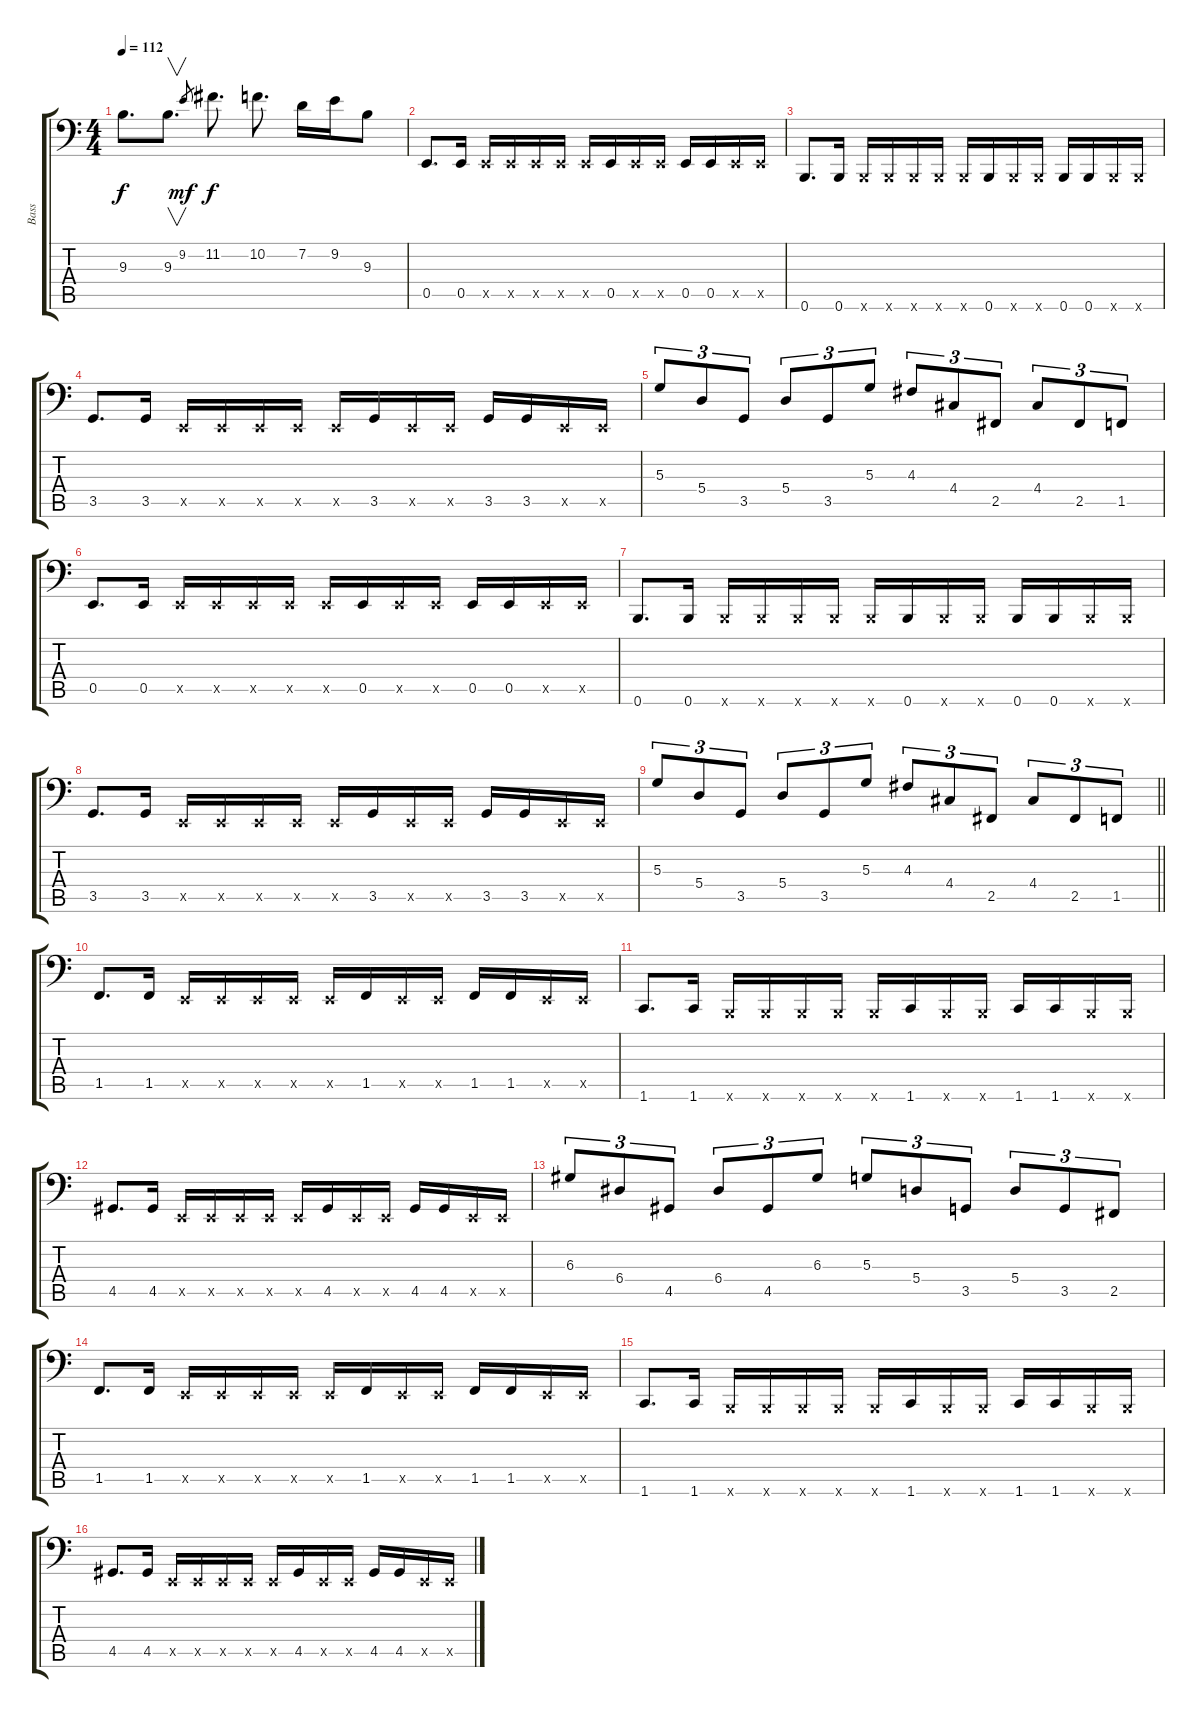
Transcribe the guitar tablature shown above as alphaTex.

\track ("Bass" "Bass") {solo instrument electricbassfinger}
\staff {score tabs}
\tuning (C3 G2 D2 A1 E1 B0) {hide}
\ts (4 4)
\tempo 112
\clef f4
\ks c
9.3.8{d dy f volume 5} 9.3.8{v d} 9.2.8{gr dy mf} 11.2.8{d dy f} 10.2.8{d} 7.2.16 9.2.16 9.3.8 |
0.5.8{d} 0.5.16 0.5{x}.16 0.5{x}.16 0.5{x}.16 0.5{x}.16 0.5{x}.16 0.5.16 0.5{x}.16 0.5{x}.16 0.5.16 0.5.16 0.5{x}.16 0.5{x}.16 |
0.6.8{d} 0.6.16 0.6{x}.16 0.6{x}.16 0.6{x}.16 0.6{x}.16 0.6{x}.16 0.6.16 0.6{x}.16 0.6{x}.16 0.6.16 0.6.16 0.6{x}.16 0.6{x}.16 |
3.5.8{d} 3.5.16 0.5{x}.16 0.5{x}.16 0.5{x}.16 0.5{x}.16 0.5{x}.16 3.5.16 0.5{x}.16 0.5{x}.16 3.5.16 3.5.16 0.5{x}.16 0.5{x}.16 |
5.3.8{tu (3 2)} 5.4.8{tu (3 2)} 3.5.8{tu (3 2)} 5.4.8{tu (3 2)} 3.5.8{tu (3 2)} 5.3.8{tu (3 2)} 4.3.8{tu (3 2)} 4.4.8{tu (3 2)} 2.5.8{tu (3 2)} 4.4.8{tu (3 2)} 2.5.8{tu (3 2)} 1.5.8{tu (3 2)} |
0.5.8{d} 0.5.16 0.5{x}.16 0.5{x}.16 0.5{x}.16 0.5{x}.16 0.5{x}.16 0.5.16 0.5{x}.16 0.5{x}.16 0.5.16 0.5.16 0.5{x}.16 0.5{x}.16 |
0.6.8{d} 0.6.16 0.6{x}.16 0.6{x}.16 0.6{x}.16 0.6{x}.16 0.6{x}.16 0.6.16 0.6{x}.16 0.6{x}.16 0.6.16 0.6.16 0.6{x}.16 0.6{x}.16 |
3.5.8{d} 3.5.16 0.5{x}.16 0.5{x}.16 0.5{x}.16 0.5{x}.16 0.5{x}.16 3.5.16 0.5{x}.16 0.5{x}.16 3.5.16 3.5.16 0.5{x}.16 0.5{x}.16 |
\barLineRight lightlight
5.3.8{tu (3 2)} 5.4.8{tu (3 2)} 3.5.8{tu (3 2)} 5.4.8{tu (3 2)} 3.5.8{tu (3 2)} 5.3.8{tu (3 2)} 4.3.8{tu (3 2)} 4.4.8{tu (3 2)} 2.5.8{tu (3 2)} 4.4.8{tu (3 2)} 2.5.8{tu (3 2)} 1.5.8{tu (3 2)} |
1.5.8{d} 1.5.16 0.5{x}.16 0.5{x}.16 0.5{x}.16 0.5{x}.16 0.5{x}.16 1.5.16 0.5{x}.16 0.5{x}.16 1.5.16 1.5.16 0.5{x}.16 0.5{x}.16 |
1.6.8{d} 1.6.16 0.6{x}.16 0.6{x}.16 0.6{x}.16 0.6{x}.16 0.6{x}.16 1.6.16 0.6{x}.16 0.6{x}.16 1.6.16 1.6.16 0.6{x}.16 0.6{x}.16 |
4.5.8{d} 4.5.16 0.5{x}.16 0.5{x}.16 0.5{x}.16 0.5{x}.16 0.5{x}.16 4.5.16 0.5{x}.16 0.5{x}.16 4.5.16 4.5.16 0.5{x}.16 0.5{x}.16 |
6.3.8{tu (3 2)} 6.4.8{tu (3 2)} 4.5.8{tu (3 2)} 6.4.8{tu (3 2)} 4.5.8{tu (3 2)} 6.3.8{tu (3 2)} 5.3.8{tu (3 2)} 5.4.8{tu (3 2)} 3.5.8{tu (3 2)} 5.4.8{tu (3 2)} 3.5.8{tu (3 2)} 2.5.8{tu (3 2)} |
1.5.8{d} 1.5.16 0.5{x}.16 0.5{x}.16 0.5{x}.16 0.5{x}.16 0.5{x}.16 1.5.16 0.5{x}.16 0.5{x}.16 1.5.16 1.5.16 0.5{x}.16 0.5{x}.16 |
1.6.8{d} 1.6.16 0.6{x}.16 0.6{x}.16 0.6{x}.16 0.6{x}.16 0.6{x}.16 1.6.16 0.6{x}.16 0.6{x}.16 1.6.16 1.6.16 0.6{x}.16 0.6{x}.16 |
4.5.8{d} 4.5.16 0.5{x}.16 0.5{x}.16 0.5{x}.16 0.5{x}.16 0.5{x}.16 4.5.16 0.5{x}.16 0.5{x}.16 4.5.16 4.5.16 0.5{x}.16 0.5{x}.16
